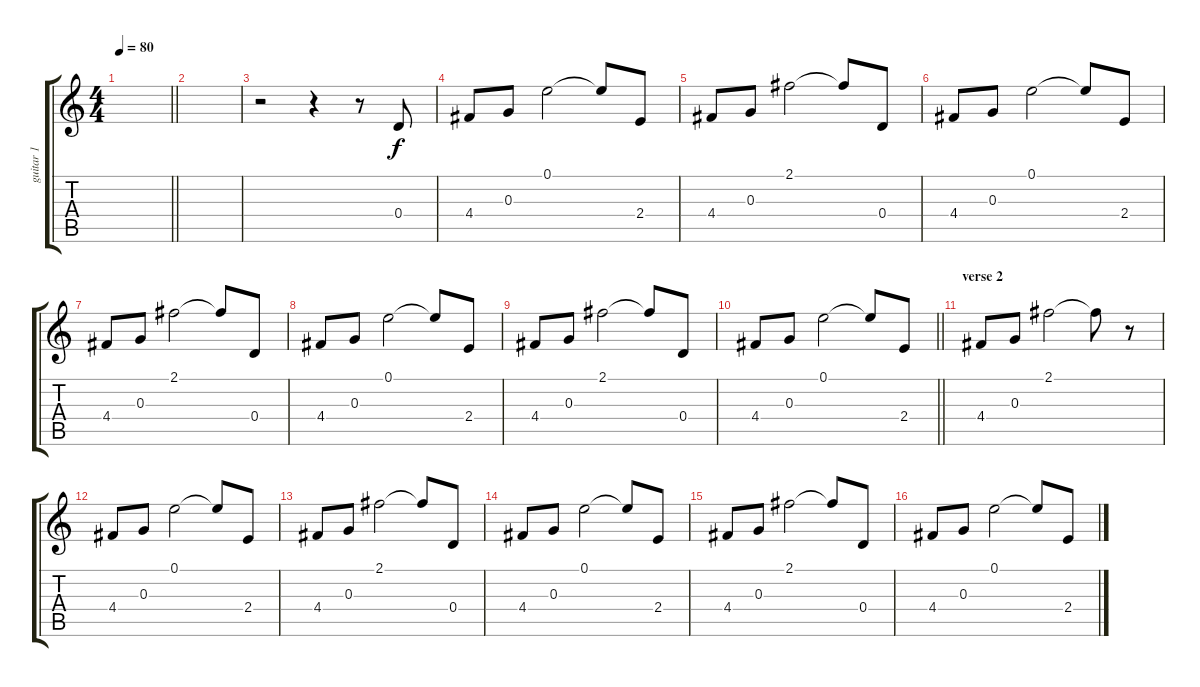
\track ("guitar 1" "guitar 1") {instrument electricguitarjazz}
\staff {score tabs}
\tuning (E4 B3 G3 D3 A2 E2) {hide}
\ts (4 4)
\tempo 80
\clef g2
\barLineRight lightlight
\ks c
|
|
r.2 r.4 r.8 0.4.8 |
4.4.8 0.3.8 0.1.2 0.1{t}.8 2.4.8 |
4.4.8 0.3.8 2.1.2 2.1{t}.8 0.4.8 |
4.4.8 0.3.8 0.1.2 0.1{t}.8 2.4.8 |
4.4.8 0.3.8 2.1.2 2.1{t}.8 0.4.8 |
4.4.8 0.3.8 0.1.2 0.1{t}.8 2.4.8 |
4.4.8 0.3.8 2.1.2 2.1{t}.8 0.4.8 |
\barLineRight lightlight
4.4.8 0.3.8 0.1.2 0.1{t}.8 2.4.8 |
\section ("" "verse 2")
4.4.8 0.3.8 2.1.2 2.1{t}.8 r.8 |
4.4.8 0.3.8 0.1.2 0.1{t}.8 2.4.8 |
4.4.8 0.3.8 2.1.2 2.1{t}.8 0.4.8 |
4.4.8 0.3.8 0.1.2 0.1{t}.8 2.4.8 |
4.4.8 0.3.8 2.1.2 2.1{t}.8 0.4.8 |
4.4.8 0.3.8 0.1.2 0.1{t}.8 2.4.8
